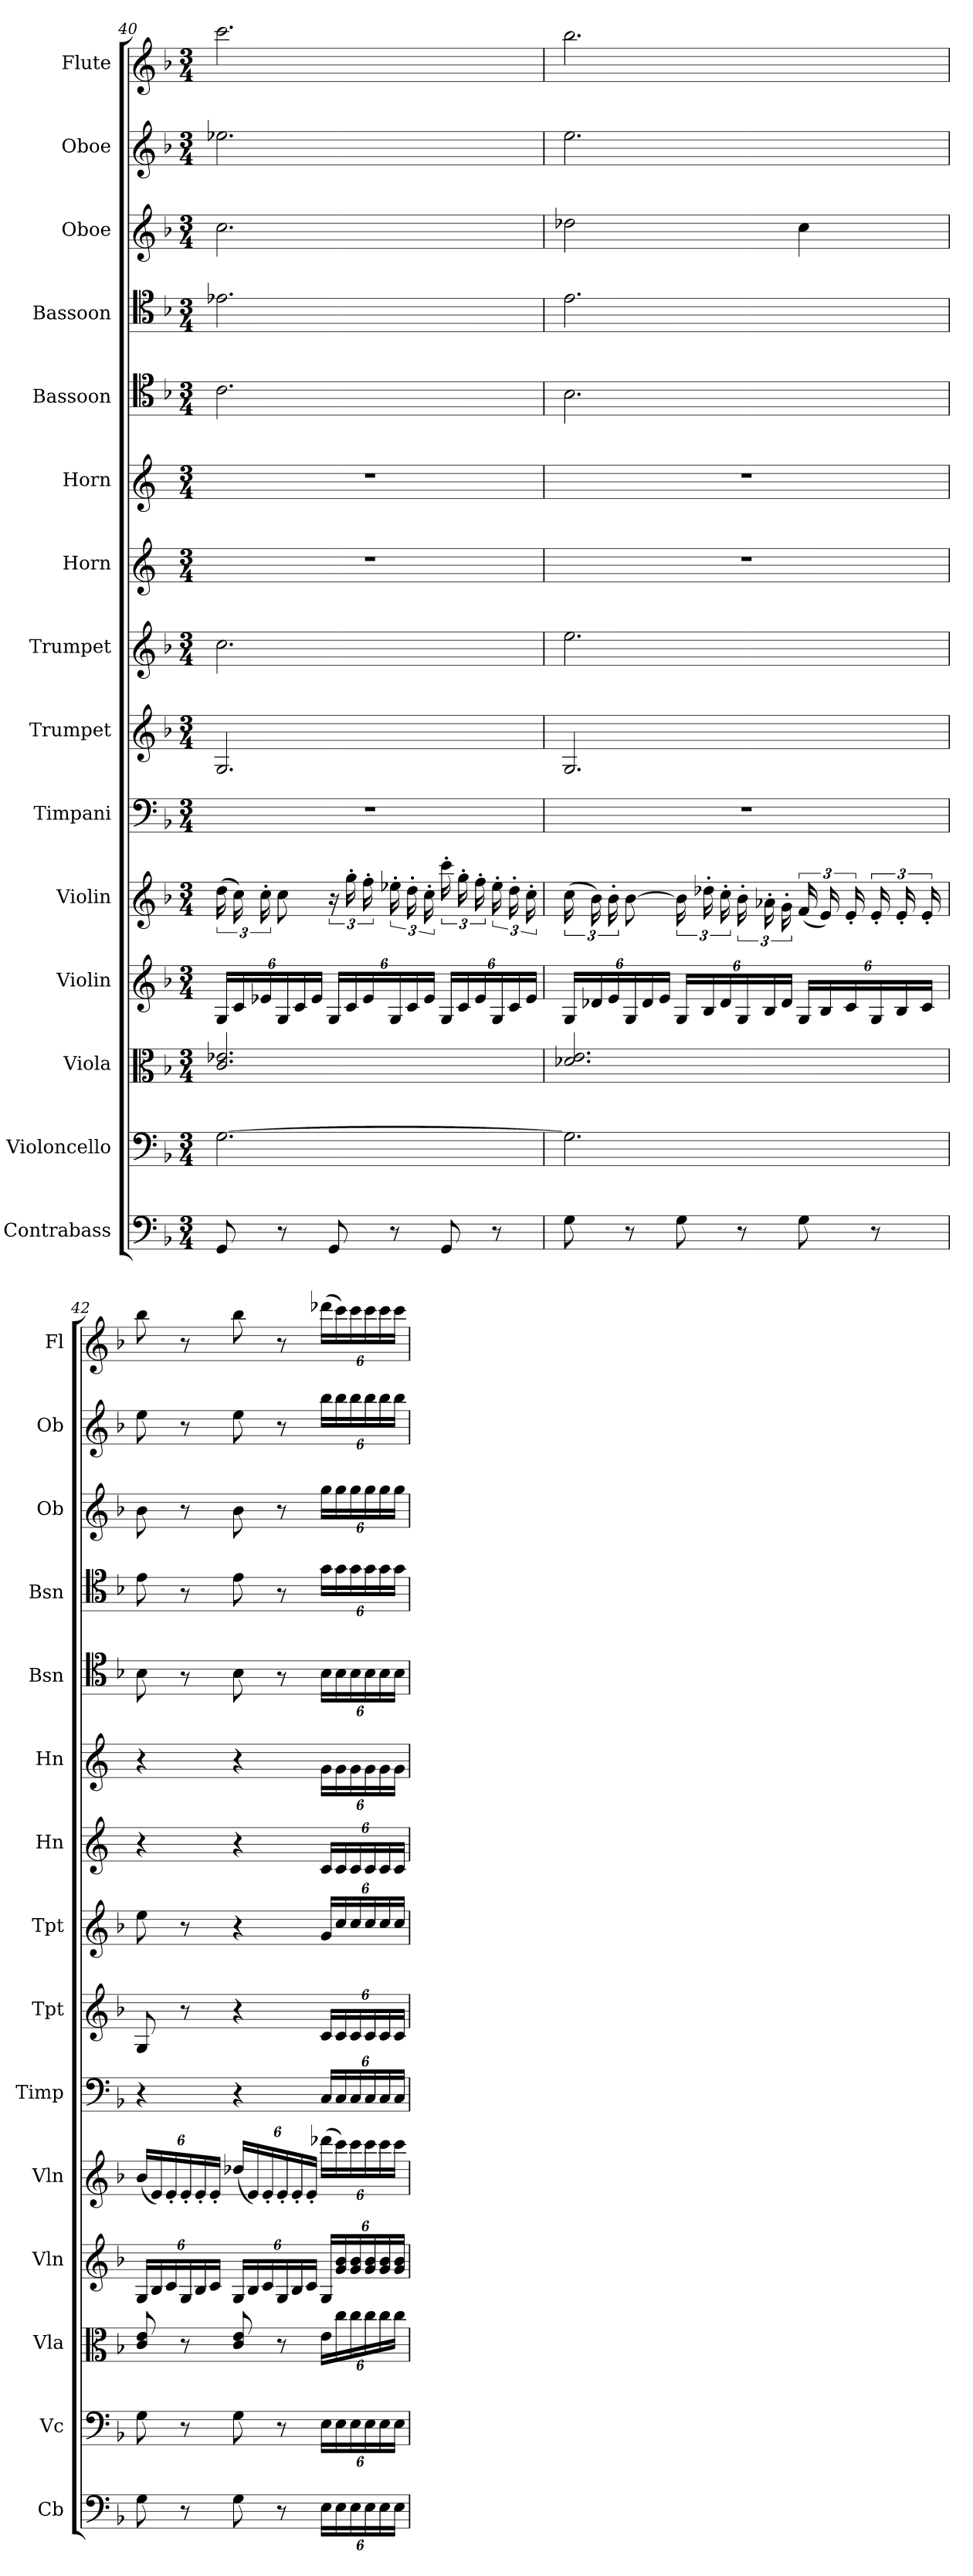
**kern	**kern	**kern	**kern	**kern	**kern	**kern	**kern	**kern	**kern	**kern	**kern	**kern	**kern	**kern
*part15	*part14	*part13	*part12	*part11	*part10	*part9	*part8	*part7	*part6	*part5	*part4	*part3	*part2	*part1
*staff15	*staff14	*staff13	*staff12	*staff11	*staff10	*staff9	*staff8	*staff7	*staff6	*staff5	*staff4	*staff3	*staff2	*staff1
*I"Contrabass	*I"Violoncello	*I"Viola	*I"Violin	*I"Violin	*I"Timpani	*I"Trumpet	*I"Trumpet	*I"Horn	*I"Horn	*I"Bassoon	*I"Bassoon	*I"Oboe	*I"Oboe	*I"Flute
*I'Cb	*I'Vc	*I'Vla	*I'Vln	*I'Vln	*I'Timp	*I'Tpt	*I'Tpt	*I'Hn	*I'Hn	*I'Bsn	*I'Bsn	*I'Ob	*I'Ob	*I'Fl
*clefF4	*clefF4	*clefC3	*clefG2	*clefG2	*clefF4	*clefG2	*clefG2	*clefG2	*clefG2	*clefC4	*clefC4	*clefG2	*clefG2	*clefG2
*k[b-]	*k[b-]	*k[b-]	*k[b-]	*k[b-]	*k[b-]	*k[b-]	*k[b-]	*k[]	*k[]	*k[b-]	*k[b-]	*k[b-]	*k[b-]	*k[b-]
*M3/4	*M3/4	*M3/4	*M3/4	*M3/4	*M3/4	*M3/4	*M3/4	*M3/4	*M3/4	*M3/4	*M3/4	*M3/4	*M3/4	*M3/4
=40	=40	=40	=40	=40	=40	=40	=40	=40	=40	=40	=40	=40	=40	=40
8GG/	[2.G\	2.c/ 2.e-X/	24G/LL	(24dd\	2.r	2.G/	2.cc\	2.r	2.r	2.c\	2.e-X\	2.cc\	2.ee-X\	2.ccc\
.	.	.	24c/	24cc\)	.	.	.	.	.	.	.	.	.	.
.	.	.	24e-X/	24cc'\	.	.	.	.	.	.	.	.	.	.
8r	.	.	24G/	8cc\	.	.	.	.	.	.	.	.	.	.
.	.	.	24c/	.	.	.	.	.	.	.	.	.	.	.
.	.	.	24e-/JJ	.	.	.	.	.	.	.	.	.	.	.
8GG/	.	.	24G/LL	24r	.	.	.	.	.	.	.	.	.	.
.	.	.	24c/	24gg'\	.	.	.	.	.	.	.	.	.	.
.	.	.	24e-/	24ff'\	.	.	.	.	.	.	.	.	.	.
8r	.	.	24G/	24ee-X'\	.	.	.	.	.	.	.	.	.	.
.	.	.	24c/	24dd'\	.	.	.	.	.	.	.	.	.	.
.	.	.	24e-/JJ	24cc'\	.	.	.	.	.	.	.	.	.	.
8GG/	.	.	24G/LL	24ccc'\	.	.	.	.	.	.	.	.	.	.
.	.	.	24c/	24gg'\	.	.	.	.	.	.	.	.	.	.
.	.	.	24e-/	24ff'\	.	.	.	.	.	.	.	.	.	.
8r	.	.	24G/	24ee-'\	.	.	.	.	.	.	.	.	.	.
.	.	.	24c/	24dd'\	.	.	.	.	.	.	.	.	.	.
.	.	.	24e-/JJ	24cc'\	.	.	.	.	.	.	.	.	.	.
=41	=41	=41	=41	=41	=41	=41	=41	=41	=41	=41	=41	=41	=41	=41
8G\	2.G\]	2.d-X/ 2.e/	24G/LL	(24cc\	2.r	2.G/	2.ee\	2.r	2.r	2.B-\	2.e\	2dd-X\	2.ee\	2.bb-\
.	.	.	24d-X/	24b-\)	.	.	.	.	.	.	.	.	.	.
.	.	.	24e/	24b-'\	.	.	.	.	.	.	.	.	.	.
8r	.	.	24G/	[8b-\	.	.	.	.	.	.	.	.	.	.
.	.	.	24d-/	.	.	.	.	.	.	.	.	.	.	.
.	.	.	24e/JJ	.	.	.	.	.	.	.	.	.	.	.
8G\	.	.	24G/LL	24b-\]	.	.	.	.	.	.	.	.	.	.
.	.	.	24B-/	24dd-X'\	.	.	.	.	.	.	.	.	.	.
.	.	.	24d-/	24cc'\	.	.	.	.	.	.	.	.	.	.
8r	.	.	24G/	24b-'\	.	.	.	.	.	.	.	.	.	.
.	.	.	24B-/	24a-X'\	.	.	.	.	.	.	.	.	.	.
.	.	.	24d-/JJ	24g'\	.	.	.	.	.	.	.	.	.	.
8G\	.	.	24G/LL	(24f/	.	.	.	.	.	.	.	4cc\	.	.
.	.	.	24B-/	24e/)	.	.	.	.	.	.	.	.	.	.
.	.	.	24c/	24e'/	.	.	.	.	.	.	.	.	.	.
8r	.	.	24G/	24e'/	.	.	.	.	.	.	.	.	.	.
.	.	.	24B-/	24e'/	.	.	.	.	.	.	.	.	.	.
.	.	.	24c/JJ	24e'/	.	.	.	.	.	.	.	.	.	.
=42	=42	=42	=42	=42	=42	=42	=42	=42	=42	=42	=42	=42	=42	=42
8G\	8G\	8c/ 8e/	24G/LL	(24b-/LL	4r	8G/	8ee\	4r	4r	8B-\	8e\	8b-\	8ee\	8bb-\
.	.	.	24B-/	24e/)	.	.	.	.	.	.	.	.	.	.
.	.	.	24c/	24e'/	.	.	.	.	.	.	.	.	.	.
8r	8r	8r	24G/	24e'/	.	8r	8r	.	.	8r	8r	8r	8r	8r
.	.	.	24B-/	24e'/	.	.	.	.	.	.	.	.	.	.
.	.	.	24c/JJ	24e'/JJ	.	.	.	.	.	.	.	.	.	.
8G\	8G\	8c/ 8e/	24G/LL	(24dd-X/LL	4r	4r	4r	4r	4r	8B-\	8e\	8b-\	8ee\	8bb-\
.	.	.	24B-/	24e/)	.	.	.	.	.	.	.	.	.	.
.	.	.	24c/	24e'/	.	.	.	.	.	.	.	.	.	.
8r	8r	8r	24G/	24e'/	.	.	.	.	.	8r	8r	8r	8r	8r
.	.	.	24B-/	24e'/	.	.	.	.	.	.	.	.	.	.
.	.	.	24c/JJ	24e'/JJ	.	.	.	.	.	.	.	.	.	.
24E\LL	24E\LL	24e\LL	24G/LL	(24ddd-X\LL	24C/LL	24c/LL	24g/LL	24c/LL	24g\LL	24B-\LL	24g\LL	24gg\LL	24bb-\LL	(24ddd-X\LL
24E\	24E\	24cc\	24g/ 24b-/	24ccc\)	24C/	24c/	24cc/	24c/	24g\	24B-\	24g\	24gg\	24bb-\	24ccc\)
24E\	24E\	24cc\	24g/ 24b-/	24ccc\	24C/	24c/	24cc/	24c/	24g\	24B-\	24g\	24gg\	24bb-\	24ccc\
24E\	24E\	24cc\	24g/ 24b-/	24ccc\	24C/	24c/	24cc/	24c/	24g\	24B-\	24g\	24gg\	24bb-\	24ccc\
24E\	24E\	24cc\	24g/ 24b-/	24ccc\	24C/	24c/	24cc/	24c/	24g\	24B-\	24g\	24gg\	24bb-\	24ccc\
24E\JJ	24E\JJ	24cc\JJ	24g/ 24b-/JJ	24ccc\JJ	24C/JJ	24c/JJ	24cc/JJ	24c/JJ	24g\JJ	24B-\JJ	24g\JJ	24gg\JJ	24bb-\JJ	24ccc\JJ
=	=	=	=	=	=	=	=	=	=	=	=	=	=	=
*-	*-	*-	*-	*-	*-	*-	*-	*-	*-	*-	*-	*-	*-	*-
